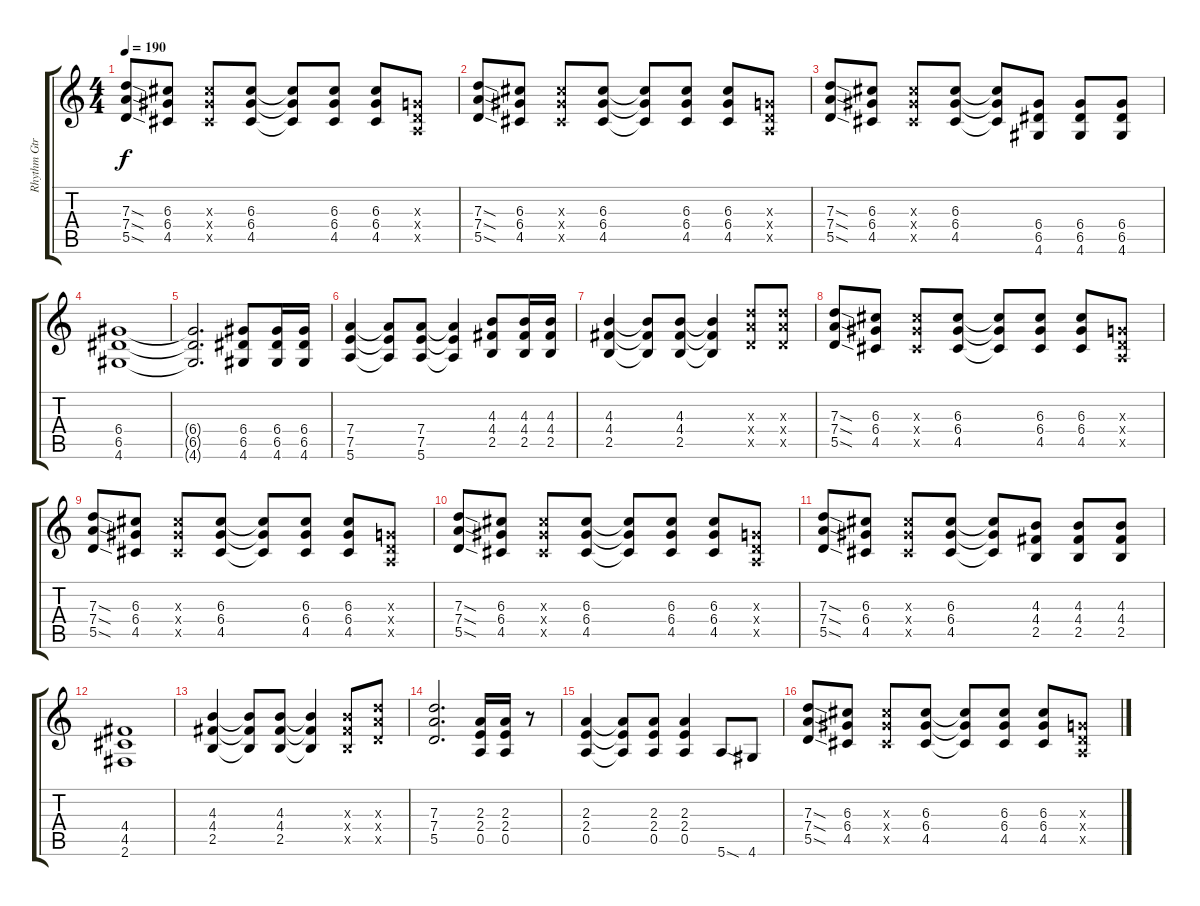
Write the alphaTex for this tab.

\track ("Rhythm Gtr. II" "Rhythm Gtr") {instrument distortionguitar}
\staff {score tabs}
\tuning (E4 B3 G3 D3 A2 E2) {hide}
\ts (4 4)
\tempo 190
\clef g2
\ks c
(7.3{sod} 7.4{sod} 5.5{sod}).8{dy f} (6.3 6.4 4.5).8 (6.3{x} 6.4{x} 4.5{x}).8 (6.3 6.4 4.5).8 (6.3{t} 6.4{t} 4.5{t}).8 (6.3 6.4 4.5).8 (6.3 6.4 4.5).8 (0.3{x} 0.4{x} 0.5{x}).8 |
(7.3{sod} 7.4{sod} 5.5{sod}).8 (6.3 6.4 4.5).8 (6.3{x} 6.4{x} 4.5{x}).8 (6.3 6.4 4.5).8 (6.3{t} 6.4{t} 4.5{t}).8 (6.3 6.4 4.5).8 (6.3 6.4 4.5).8 (0.3{x} 0.4{x} 0.5{x}).8 |
(7.3{sod} 7.4{sod} 5.5{sod}).8 (6.3 6.4 4.5).8 (6.3{x} 6.4{x} 4.5{x}).8 (6.3 6.4 4.5).8 (6.3{t} 6.4{t} 4.5{t}).8 (6.4 6.5 4.6).8 (6.4 6.5 4.6).8 (6.4 6.5 4.6).8 |
(6.4 6.5 4.6).1 |
(6.4{t} 6.5{t} 4.6{t}).2{d} (6.4 6.5 4.6).8 (6.4 6.5 4.6).16 (6.4 6.5 4.6).16 |
(7.4 7.5 5.6).4 (7.4{t} 7.5{t} 5.6{t}).8 (7.4 7.5 5.6).8 (7.4{t} 7.5{t} 5.6{t}).4 (4.3 4.4 2.5).8 (4.3 4.4 2.5).16 (4.3 4.4 2.5).16 |
(4.3 4.4 2.5).4 (4.3{t} 4.4{t} 2.5{t}).8 (4.3 4.4 2.5).8 (4.3{t} 4.4{t} 2.5{t}).4 (7.3{x} 7.4{x} 5.5{x}).8 (7.3{x} 7.4{x} 5.5{x}).8 |
(7.3{sod} 7.4{sod} 5.5{sod}).8 (6.3 6.4 4.5).8 (6.3{x} 6.4{x} 4.5{x}).8 (6.3 6.4 4.5).8 (6.3{t} 6.4{t} 4.5{t}).8 (6.3 6.4 4.5).8 (6.3 6.4 4.5).8 (0.3{x} 0.4{x} 0.5{x}).8 |
(7.3{sod} 7.4{sod} 5.5{sod}).8 (6.3 6.4 4.5).8 (6.3{x} 6.4{x} 4.5{x}).8 (6.3 6.4 4.5).8 (6.3{t} 6.4{t} 4.5{t}).8 (6.3 6.4 4.5).8 (6.3 6.4 4.5).8 (0.3{x} 0.4{x} 0.5{x}).8 |
(7.3{sod} 7.4{sod} 5.5{sod}).8 (6.3 6.4 4.5).8 (6.3{x} 6.4{x} 4.5{x}).8 (6.3 6.4 4.5).8 (6.3{t} 6.4{t} 4.5{t}).8 (6.3 6.4 4.5).8 (6.3 6.4 4.5).8 (0.3{x} 0.4{x} 0.5{x}).8 |
(7.3{sod} 7.4{sod} 5.5{sod}).8 (6.3 6.4 4.5).8 (6.3{x} 6.4{x} 4.5{x}).8 (6.3 6.4 4.5).8 (6.3{t} 6.4{t} 4.5{t}).8 (4.3 4.4 2.5).8 (4.3 4.4 2.5).8 (4.3 4.4 2.5).8 |
(4.4 4.5 2.6).1 |
(4.3 4.4 2.5).4 (4.3{t} 4.4{t} 2.5{t}).8 (4.3 4.4 2.5).8 (4.3{t} 4.4{t} 2.5{t}).4 (4.3{x} 4.4{x} 2.5{x}).8 (7.3{x} 7.4{x} 5.5{x}).8 |
(7.3 7.4 5.5).2{d} (2.3 2.4 0.5).16 (2.3 2.4 0.5).16 r.8 |
(2.3 2.4 0.5).4 (2.3{t} 2.4{t} 0.5{t}).8 (2.3 2.4 0.5).8 (2.3 2.4 0.5).4 5.6{sod}.8 4.6.8 |
(7.3{sod} 7.4{sod} 5.5{sod}).8 (6.3 6.4 4.5).8 (6.3{x} 6.4{x} 4.5{x}).8 (6.3 6.4 4.5).8 (6.3{t} 6.4{t} 4.5{t}).8 (6.3 6.4 4.5).8 (6.3 6.4 4.5).8 (0.3{x} 0.4{x} 0.5{x}).8
